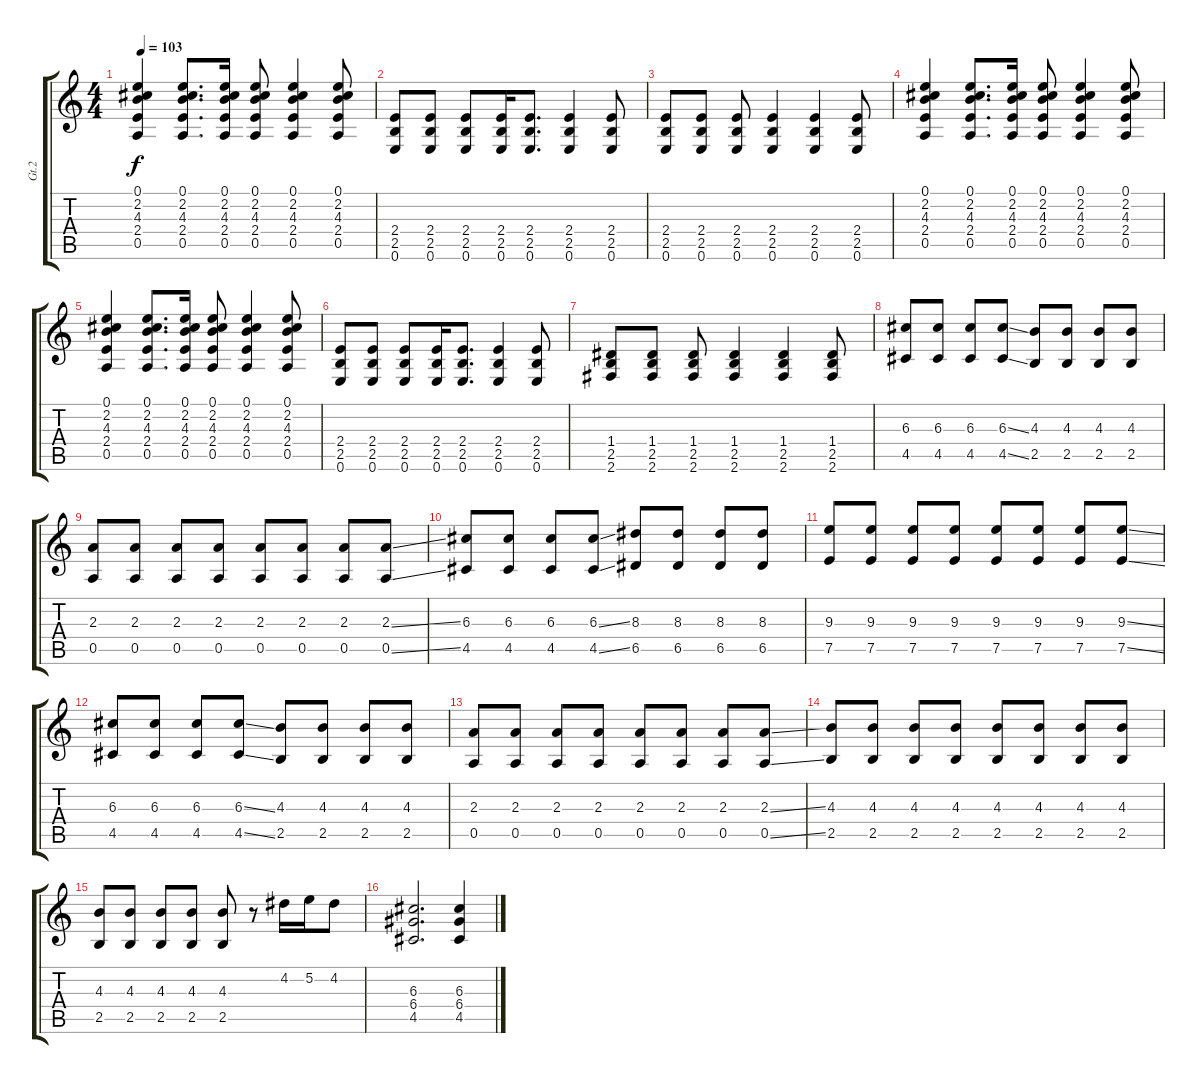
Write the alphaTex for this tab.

\track ("Gt.2" "Gt.2") {instrument distortionguitar}
\staff {score tabs}
\tuning (E4 B3 G3 D3 A2 E2) {hide}
\ts (4 4)
\tempo 103
\clef g2
\ks c
(0.1 2.2 4.3 2.4 0.5).4{dy f} (0.1 2.2 4.3 2.4 0.5).8{d} (0.1 2.2 4.3 2.4 0.5).16 (0.1 2.2 4.3 2.4 0.5).8 (0.1 2.2 4.3 2.4 0.5).4 (0.1 2.2 4.3 2.4 0.5).8 |
(2.4 2.5 0.6).8{instrument distortionguitar} (2.4 2.5 0.6).8 (2.4 2.5 0.6).8 (2.4 2.5 0.6).16 (2.4 2.5 0.6).8{d} (2.4 2.5 0.6).4 (2.4 2.5 0.6).8 |
(2.4 2.5 0.6).8 (2.4 2.5 0.6).8 (2.4 2.5 0.6).8 (2.4 2.5 0.6).4 (2.4 2.5 0.6).4 (2.4 2.5 0.6).8 |
(0.1 2.2 4.3 2.4 0.5).4{instrument electricguitarclean} (0.1 2.2 4.3 2.4 0.5).8{d} (0.1 2.2 4.3 2.4 0.5).16 (0.1 2.2 4.3 2.4 0.5).8 (0.1 2.2 4.3 2.4 0.5).4 (0.1 2.2 4.3 2.4 0.5).8 |
(0.1 2.2 4.3 2.4 0.5).4 (0.1 2.2 4.3 2.4 0.5).8{d} (0.1 2.2 4.3 2.4 0.5).16 (0.1 2.2 4.3 2.4 0.5).8 (0.1 2.2 4.3 2.4 0.5).4 (0.1 2.2 4.3 2.4 0.5).8 |
(2.4 2.5 0.6).8{instrument distortionguitar} (2.4 2.5 0.6).8 (2.4 2.5 0.6).8 (2.4 2.5 0.6).16 (2.4 2.5 0.6).8{d} (2.4 2.5 0.6).4 (2.4 2.5 0.6).8 |
(1.4 2.5 2.6).8 (1.4 2.5 2.6).8 (1.4 2.5 2.6).8 (1.4 2.5 2.6).4 (1.4 2.5 2.6).4 (1.4 2.5 2.6).8 |
(6.3 4.5).8{instrument electricguitarclean} (6.3 4.5).8 (6.3 4.5).8 (6.3{ss} 4.5{ss}).8 (4.3 2.5).8 (4.3 2.5).8 (4.3 2.5).8 (4.3 2.5).8 |
(2.3 0.5).8 (2.3 0.5).8 (2.3 0.5).8 (2.3 0.5).8 (2.3 0.5).8 (2.3 0.5).8 (2.3 0.5).8 (2.3{ss} 0.5{ss}).8 |
(6.3 4.5).8 (6.3 4.5).8 (6.3 4.5).8 (6.3{ss} 4.5{ss}).8 (8.3 6.5).8 (8.3 6.5).8 (8.3 6.5).8 (8.3 6.5).8 |
(9.3 7.5).8 (9.3 7.5).8 (9.3 7.5).8 (9.3 7.5).8 (9.3 7.5).8 (9.3 7.5).8 (9.3 7.5).8 (9.3{ss} 7.5{ss}).8 |
(6.3 4.5).8 (6.3 4.5).8 (6.3 4.5).8 (6.3{ss} 4.5{ss}).8 (4.3 2.5).8 (4.3 2.5).8 (4.3 2.5).8 (4.3 2.5).8 |
(2.3 0.5).8 (2.3 0.5).8 (2.3 0.5).8 (2.3 0.5).8 (2.3 0.5).8 (2.3 0.5).8 (2.3 0.5).8 (2.3{ss} 0.5{ss}).8 |
(4.3 2.5).8 (4.3 2.5).8 (4.3 2.5).8 (4.3 2.5).8 (4.3 2.5).8 (4.3 2.5).8 (4.3 2.5).8 (4.3 2.5).8 |
(4.3 2.5).8 (4.3 2.5).8 (4.3 2.5).8 (4.3 2.5).8 (4.3 2.5).8 r.8 4.2.16{instrument distortionguitar} 5.2.16 4.2.8 |
(6.3 6.4 4.5).2{d} (6.3 6.4 4.5).4
